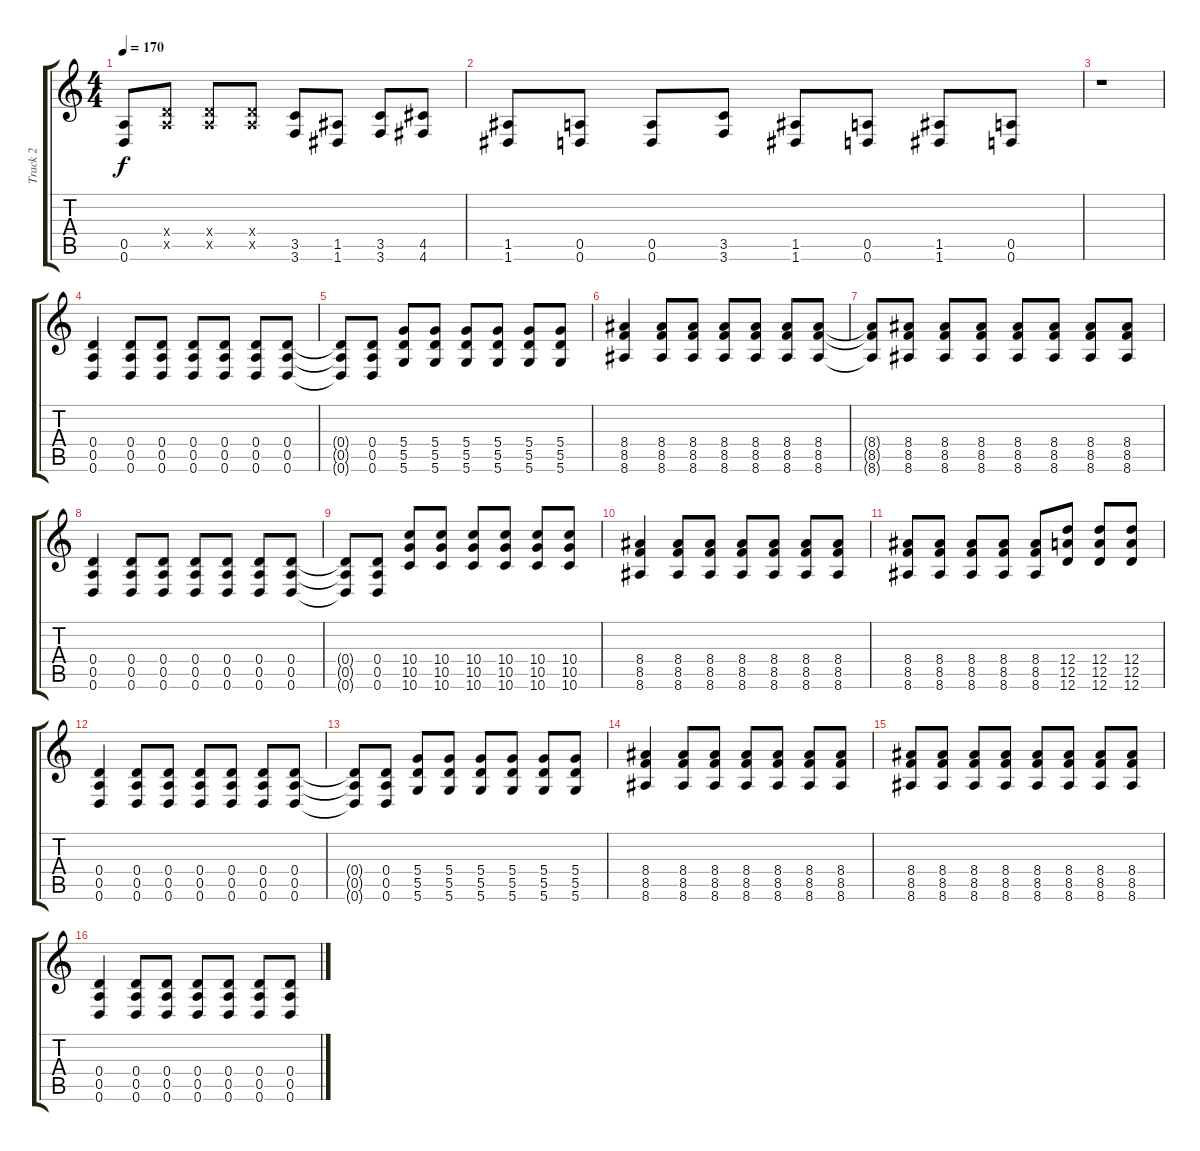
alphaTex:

\track ("Track 2" "Track 2") {instrument distortionguitar}
\staff {score tabs}
\tuning (E4 B3 G3 D3 A2 D2) {hide}
\ts (4 4)
\tempo 170
\clef g2
\ks c
(0.5 0.6).8{dy f} (0.4{x} 0.5{x}).8 (0.4{x} 0.5{x}).8 (0.4{x} 0.5{x}).8 (3.5 3.6).8 (1.5 1.6).8 (3.5 3.6).8 (4.5 4.6).8 |
(1.5 1.6).8 (0.5 0.6).8 (0.5 0.6).8 (3.5 3.6).8 (1.5 1.6).8 (0.5 0.6).8 (1.5 1.6).8 (0.5 0.6).8 |
r.1 |
(0.4 0.5 0.6).4 (0.4 0.5 0.6).8 (0.4 0.5 0.6).8 (0.4 0.5 0.6).8 (0.4 0.5 0.6).8 (0.4 0.5 0.6).8 (0.4 0.5 0.6).8 |
(0.4{t} 0.5{t} 0.6{t}).8 (0.4 0.5 0.6).8 (5.4 5.5 5.6).8 (5.4 5.5 5.6).8 (5.4 5.5 5.6).8 (5.4 5.5 5.6).8 (5.4 5.5 5.6).8 (5.4 5.5 5.6).8 |
(8.4 8.5 8.6).4 (8.4 8.5 8.6).8 (8.4 8.5 8.6).8 (8.4 8.5 8.6).8 (8.4 8.5 8.6).8 (8.4 8.5 8.6).8 (8.4 8.5 8.6).8 |
(8.4{t} 8.5{t} 8.6{t}).8 (8.4 8.5 8.6).8 (8.4 8.5 8.6).8 (8.4 8.5 8.6).8 (8.4 8.5 8.6).8 (8.4 8.5 8.6).8 (8.4 8.5 8.6).8 (8.4 8.5 8.6).8 |
(0.4 0.5 0.6).4 (0.4 0.5 0.6).8 (0.4 0.5 0.6).8 (0.4 0.5 0.6).8 (0.4 0.5 0.6).8 (0.4 0.5 0.6).8 (0.4 0.5 0.6).8 |
(0.4{t} 0.5{t} 0.6{t}).8 (0.4 0.5 0.6).8 (10.4 10.5 10.6).8 (10.4 10.5 10.6).8 (10.4 10.5 10.6).8 (10.4 10.5 10.6).8 (10.4 10.5 10.6).8 (10.4 10.5 10.6).8 |
(8.4 8.5 8.6).4 (8.4 8.5 8.6).8 (8.4 8.5 8.6).8 (8.4 8.5 8.6).8 (8.4 8.5 8.6).8 (8.4 8.5 8.6).8 (8.4 8.5 8.6).8 |
(8.4 8.5 8.6).8 (8.4 8.5 8.6).8 (8.4 8.5 8.6).8 (8.4 8.5 8.6).8 (8.4 8.5 8.6).8 (12.4 12.5 12.6).8 (12.4 12.5 12.6).8 (12.4 12.5 12.6).8 |
(0.4 0.5 0.6).4 (0.4 0.5 0.6).8 (0.4 0.5 0.6).8 (0.4 0.5 0.6).8 (0.4 0.5 0.6).8 (0.4 0.5 0.6).8 (0.4 0.5 0.6).8 |
(0.4{t} 0.5{t} 0.6{t}).8 (0.4 0.5 0.6).8 (5.4 5.5 5.6).8 (5.4 5.5 5.6).8 (5.4 5.5 5.6).8 (5.4 5.5 5.6).8 (5.4 5.5 5.6).8 (5.4 5.5 5.6).8 |
(8.4 8.5 8.6).4 (8.4 8.5 8.6).8 (8.4 8.5 8.6).8 (8.4 8.5 8.6).8 (8.4 8.5 8.6).8 (8.4 8.5 8.6).8 (8.4 8.5 8.6).8 |
(8.4 8.5 8.6).8 (8.4 8.5 8.6).8 (8.4 8.5 8.6).8 (8.4 8.5 8.6).8 (8.4 8.5 8.6).8 (8.4 8.5 8.6).8 (8.4 8.5 8.6).8 (8.4 8.5 8.6).8 |
(0.4 0.5 0.6).4 (0.4 0.5 0.6).8 (0.4 0.5 0.6).8 (0.4 0.5 0.6).8 (0.4 0.5 0.6).8 (0.4 0.5 0.6).8 (0.4 0.5 0.6).8
